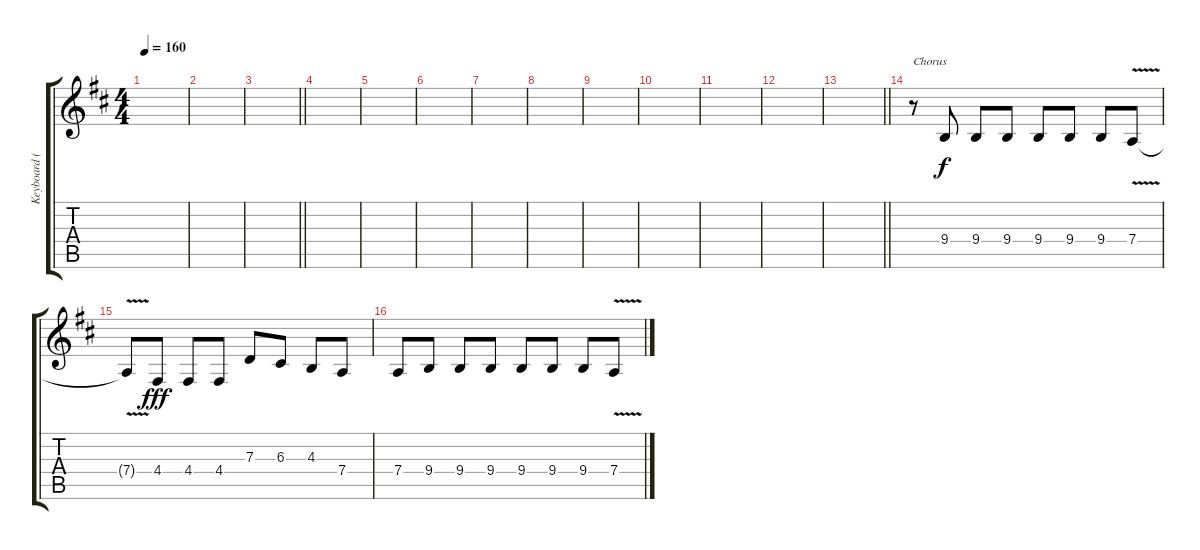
\track ("Keyboard (Nick)" "Keyboard (") {instrument drawbarorgan}
\staff {score tabs}
\tuning (E4 B3 G3 D3 A2 E2) {hide}
\ts (4 4)
\tempo 160
\clef g2
\ks d
|
|
\barLineRight lightlight
|
|
|
|
|
|
|
|
|
|
\barLineRight lightlight
|
r.8{txt "Chorus"} 9.4.8 9.4.8 9.4.8 9.4.8 9.4.8 9.4.8 7.4{v}.8 |
7.4{t}.8{dy f} 4.4.8{dy fff} 4.4.8 4.4.8 7.3.8 6.3.8 4.3.8 7.4.8 |
7.4.8 9.4.8 9.4.8 9.4.8 9.4.8 9.4.8 9.4.8 7.4{v}.8
